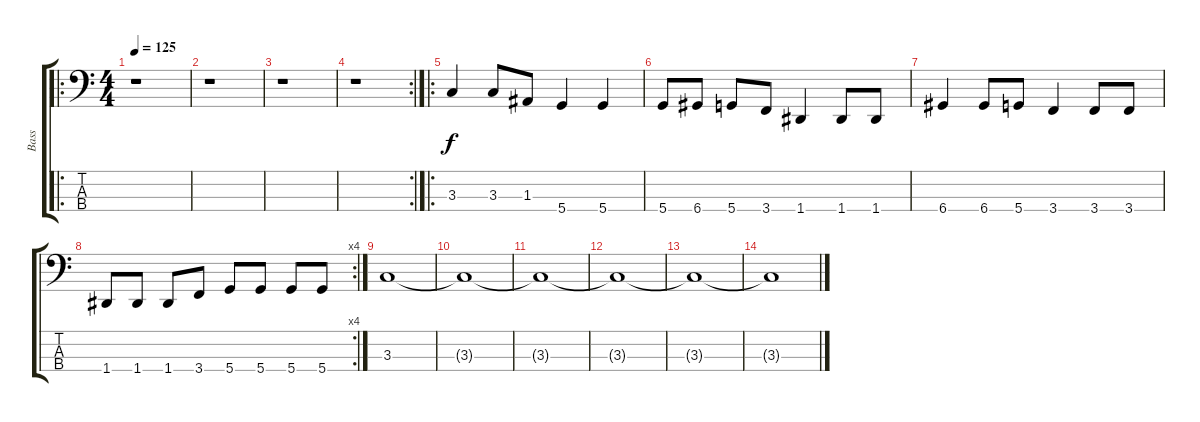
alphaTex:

\track ("Bass" "Bass") {instrument electricbassfinger}
\staff {score tabs}
\tuning (G2 D2 A1 D1) {hide}
\ro
\ts (4 4)
\tempo 125
\clef f4
\ks c
r.1{dy f} |
r.1 |
r.1 |
\rc 2
r.1 |
\ro
3.3.4 3.3.8 1.3.8 5.4.4 5.4.4 |
5.4.8 6.4.8 5.4.8 3.4.8 1.4.4 1.4.8 1.4.8 |
6.4.4 6.4.8 5.4.8 3.4.4 3.4.8 3.4.8 |
\rc 4
1.4.8 1.4.8 1.4.8 3.4.8 5.4.8 5.4.8 5.4.8 5.4.8 |
3.3.1 |
3.3{t}.1 |
3.3{t}.1 |
3.3{t}.1 |
3.3{t}.1 |
3.3{t}.1
